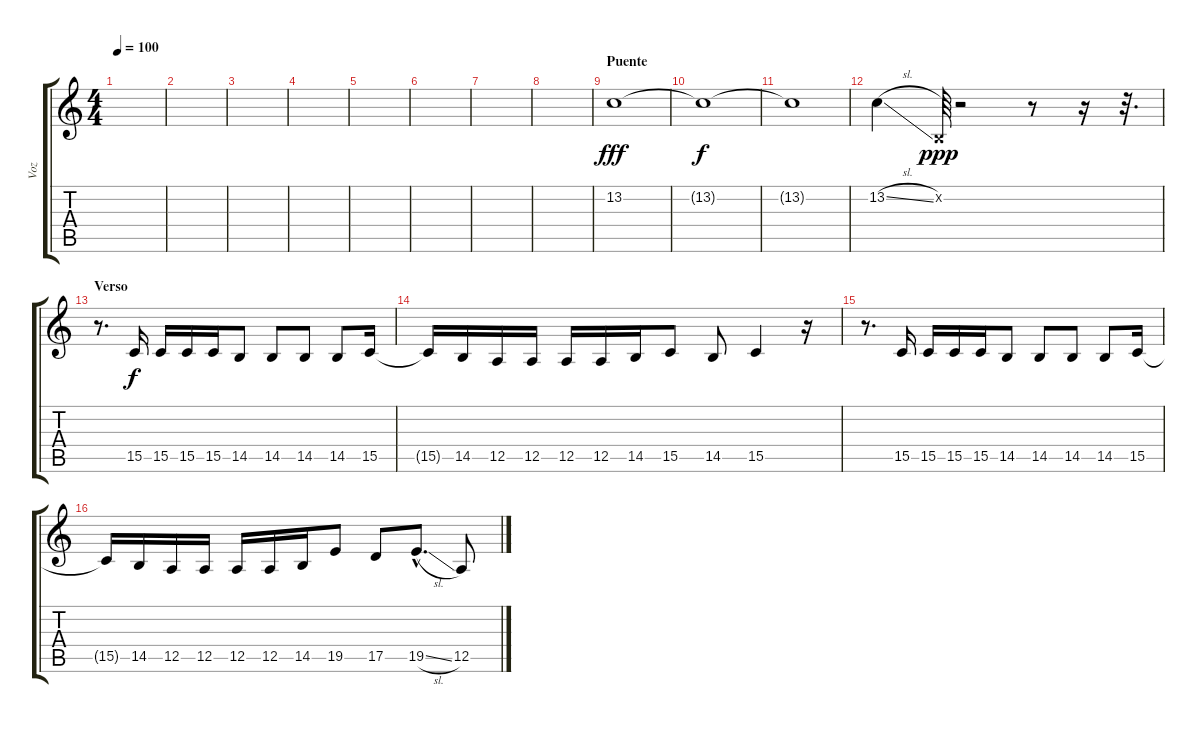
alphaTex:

\track ("Voz" "Voz") {instrument pad7halo}
\staff {score tabs}
\tuning (E4 B3 G3 D3 A2 E2) {hide}
\ts (4 4)
\tempo 100
\clef g2
\ks c
|
|
|
|
|
|
|
|
\section ("" "Puente")
13.2.1{dy fff} |
13.2{t}.1{dy f} |
13.2{t}.1 |
13.2{sl}.4 0.2{x}.64{dy ppp} r.2 r.8 r.16 r.32{d} |
\section ("" "Verso")
r.8{d} 15.5.16{dy f} 15.5.16 15.5.16 15.5.16 14.5.8 14.5.8 14.5.8 14.5.8 15.5.16 |
15.5{t}.16 14.5.16 12.5.16 12.5.16 12.5.16 12.5.16 14.5.16 15.5.8 14.5.8 15.5.4 r.16 |
r.8{d} 15.5.16 15.5.16 15.5.16 15.5.16 14.5.8 14.5.8 14.5.8 14.5.8 15.5.16 |
15.5{t}.16 14.5.16 12.5.16 12.5.16 12.5.16 12.5.16 14.5.16 19.5.8 17.5.8 19.5{sl hac}.8{d} 12.5.8
